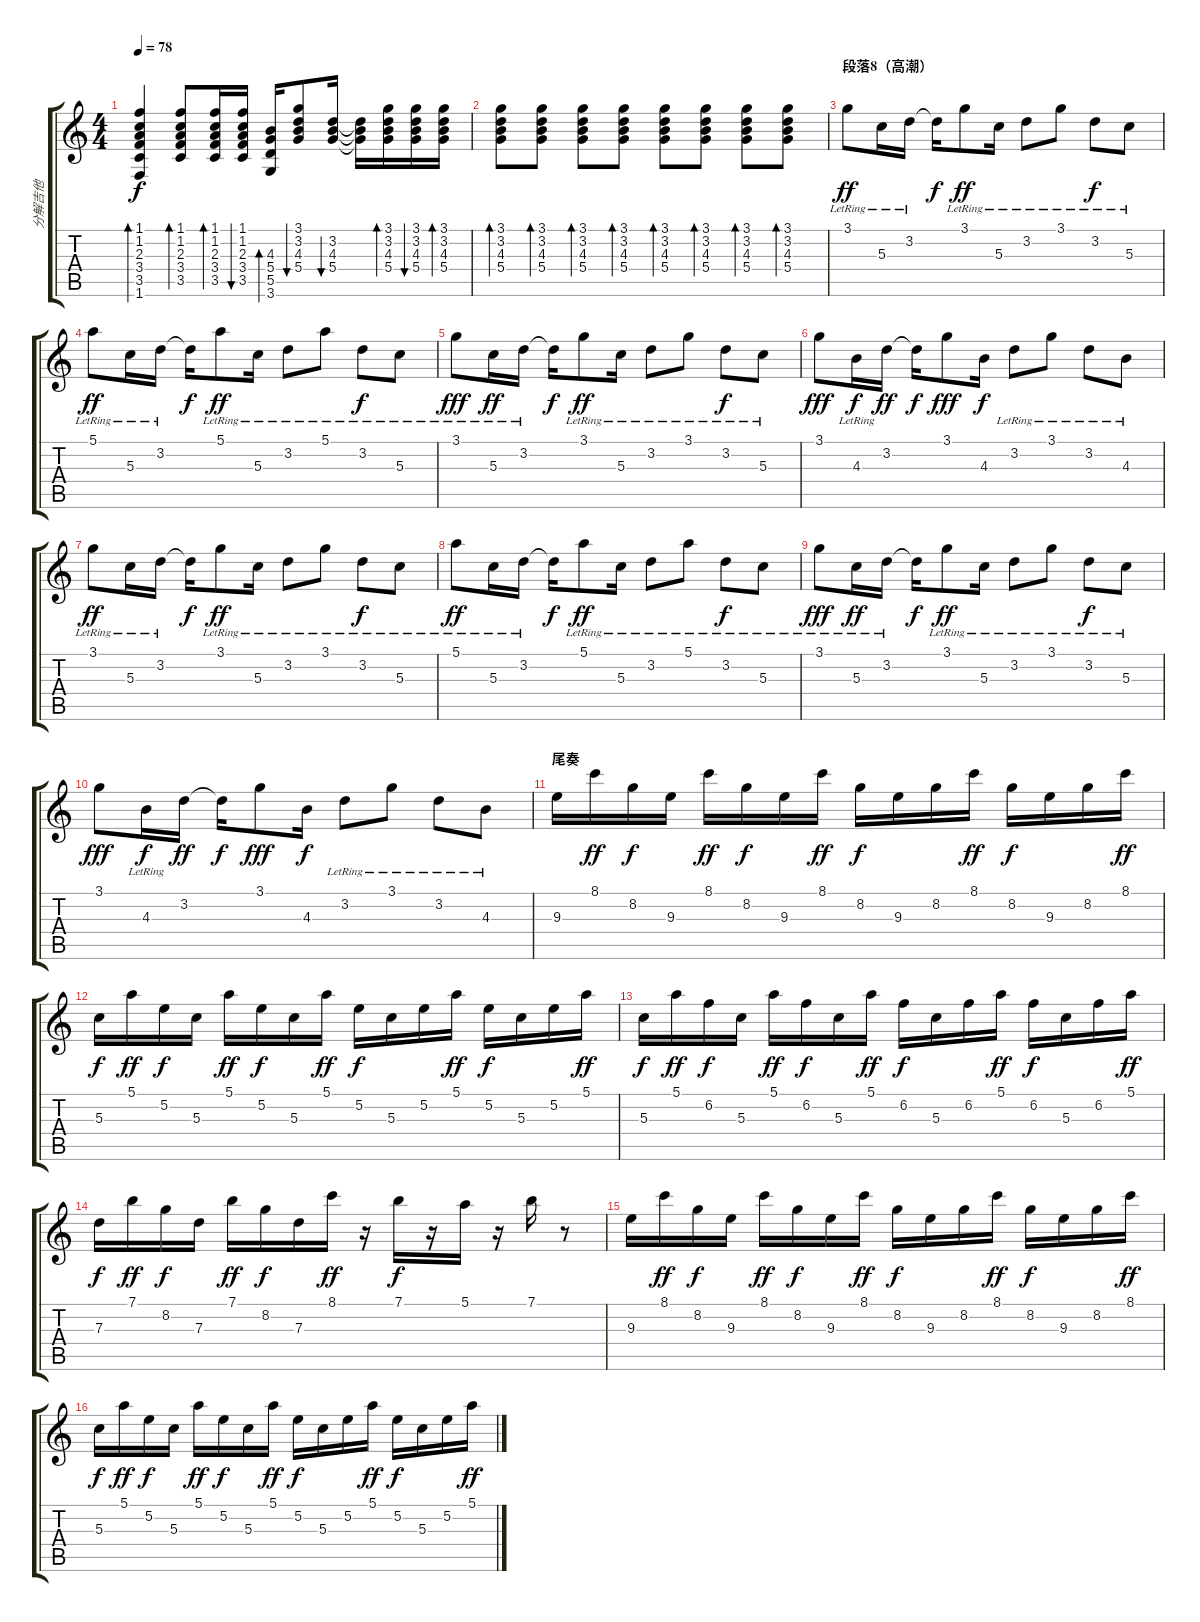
\track ("分解吉他" "分解吉他") {instrument acousticguitarsteel}
\staff {score tabs}
\tuning (E4 B3 G3 D3 A2 E2) {hide}
\ts (4 4)
\tempo 78
\clef g2
\ks c
(1.1 1.2 2.3 3.4 3.5 1.6).4{bd 30 dy f} (1.1 1.2 2.3 3.4 3.5).8{bd 30} (1.1 1.2 2.3 3.4 3.5).16{bd 30} (1.1 1.2 2.3 3.4 3.5).16{bu 30} (4.3 5.4 5.5 3.6).16{bd 30} (3.1 3.2 4.3 5.4).8{bu 30} (3.2 4.3 5.4).16{bu 30} (3.2{t} 4.3{t} 5.4{t}).16 (3.1 3.2 4.3 5.4).16{bd 30} (3.1 3.2 4.3 5.4).16{bu 30} (3.1 3.2 4.3 5.4).16{bd 30} |
(3.1 3.2 4.3 5.4).8{bd 30} (3.1 3.2 4.3 5.4).8{bd 30} (3.1 3.2 4.3 5.4).8{bd 30} (3.1 3.2 4.3 5.4).8{bd 30} (3.1 3.2 4.3 5.4).8{bd 30} (3.1 3.2 4.3 5.4).8{bd 30} (3.1 3.2 4.3 5.4).8{bd 30} (3.1 3.2 4.3 5.4).8{bd 30} |
\section ("" "段落8（高潮）")
3.1{lr}.8{dy ff} 5.3{lr}.16 3.2{lr}.16 3.2{t}.16{dy f} 3.1{lr}.8{dy ff} 5.3{lr}.16 3.2{lr}.8 3.1{lr}.8 3.2{lr}.8{dy f} 5.3{lr}.8 |
5.1{lr}.8{dy ff} 5.3{lr}.16 3.2{lr}.16 3.2{t}.16{dy f} 5.1{lr}.8{dy ff} 5.3{lr}.16 3.2{lr}.8 5.1{lr}.8 3.2{lr}.8{dy f} 5.3{lr}.8 |
3.1{lr}.8{dy fff} 5.3{lr}.16{dy ff} 3.2{lr}.16 3.2{t}.16{dy f} 3.1{lr}.8{dy ff} 5.3{lr}.16 3.2{lr}.8 3.1{lr}.8 3.2{lr}.8{dy f} 5.3{lr}.8 |
3.1.8{dy fff} 4.3{lr}.16{dy f} 3.2.16{dy ff} 3.2{t}.16{dy f} 3.1.8{dy fff} 4.3.16{dy f} 3.2{lr}.8 3.1{lr}.8 3.2{lr}.8 4.3{lr}.8 |
3.1{lr}.8{dy ff} 5.3{lr}.16 3.2{lr}.16 3.2{t}.16{dy f} 3.1{lr}.8{dy ff} 5.3{lr}.16 3.2{lr}.8 3.1{lr}.8 3.2{lr}.8{dy f} 5.3{lr}.8 |
5.1{lr}.8{dy ff} 5.3{lr}.16 3.2{lr}.16 3.2{t}.16{dy f} 5.1{lr}.8{dy ff} 5.3{lr}.16 3.2{lr}.8 5.1{lr}.8 3.2{lr}.8{dy f} 5.3{lr}.8 |
3.1{lr}.8{dy fff} 5.3{lr}.16{dy ff} 3.2{lr}.16 3.2{t}.16{dy f} 3.1{lr}.8{dy ff} 5.3{lr}.16 3.2{lr}.8 3.1{lr}.8 3.2{lr}.8{dy f} 5.3{lr}.8 |
3.1.8{dy fff} 4.3{lr}.16{dy f} 3.2.16{dy ff} 3.2{t}.16{dy f} 3.1.8{dy fff} 4.3.16{dy f} 3.2{lr}.8 3.1{lr}.8 3.2{lr}.8 4.3{lr}.8 |
\section ("" "尾奏")
9.3.16 8.1.16{dy ff} 8.2.16{dy f} 9.3.16 8.1.16{dy ff} 8.2.16{dy f} 9.3.16 8.1.16{dy ff} 8.2.16{dy f} 9.3.16 8.2.16 8.1.16{dy ff} 8.2.16{dy f} 9.3.16 8.2.16 8.1.16{dy ff} |
5.3.16{dy f} 5.1.16{dy ff} 5.2.16{dy f} 5.3.16 5.1.16{dy ff} 5.2.16{dy f} 5.3.16 5.1.16{dy ff} 5.2.16{dy f} 5.3.16 5.2.16 5.1.16{dy ff} 5.2.16{dy f} 5.3.16 5.2.16 5.1.16{dy ff} |
5.3.16{dy f} 5.1.16{dy ff} 6.2.16{dy f} 5.3.16 5.1.16{dy ff} 6.2.16{dy f} 5.3.16 5.1.16{dy ff} 6.2.16{dy f} 5.3.16 6.2.16 5.1.16{dy ff} 6.2.16{dy f} 5.3.16 6.2.16 5.1.16{dy ff} |
7.3.16{dy f} 7.1.16{dy ff} 8.2.16{dy f} 7.3.16 7.1.16{dy ff} 8.2.16{dy f} 7.3.16 8.1.16{dy ff} r.16 7.1.16{dy f} r.16 5.1.16 r.16 7.1.16 r.8 |
9.3.16 8.1.16{dy ff} 8.2.16{dy f} 9.3.16 8.1.16{dy ff} 8.2.16{dy f} 9.3.16 8.1.16{dy ff} 8.2.16{dy f} 9.3.16 8.2.16 8.1.16{dy ff} 8.2.16{dy f} 9.3.16 8.2.16 8.1.16{dy ff} |
5.3.16{dy f} 5.1.16{dy ff} 5.2.16{dy f} 5.3.16 5.1.16{dy ff} 5.2.16{dy f} 5.3.16 5.1.16{dy ff} 5.2.16{dy f} 5.3.16 5.2.16 5.1.16{dy ff} 5.2.16{dy f} 5.3.16 5.2.16 5.1.16{dy ff}
